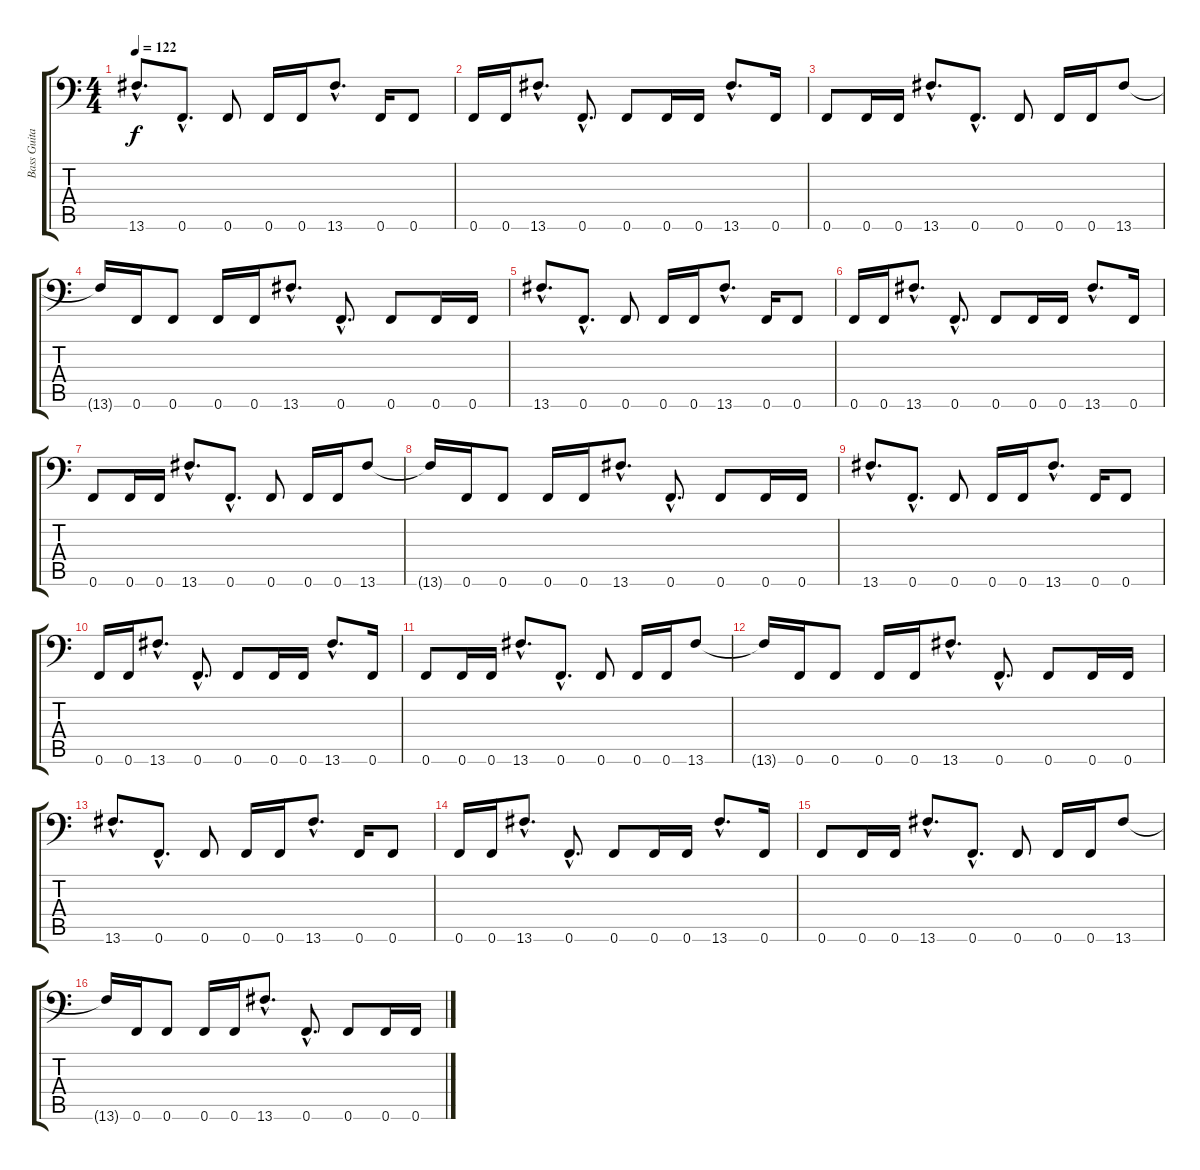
\track ("Bass Guitar" "Bass Guita") {instrument electricbassfinger}
\staff {score tabs}
\tuning (Gb3 Db3 Ab2 Eb2 Bb1 F1) {hide}
\ts (4 4)
\tempo 122
\clef f4
\ks c
13.6{hac}.8{d dy f instrument electricbassfinger} 0.6{hac}.8{d} 0.6.8 0.6.16 0.6.16 13.6{hac}.8{d} 0.6.16 0.6.8 |
0.6.16 0.6.16 13.6{hac}.8{d} 0.6{hac}.8{d} 0.6.8 0.6.16 0.6.16 13.6{hac}.8{d} 0.6.16 |
0.6.8 0.6.16 0.6.16 13.6{hac}.8{d} 0.6{hac}.8{d} 0.6.8 0.6.16 0.6.16 13.6.8 |
13.6{t}.16 0.6.16 0.6.8 0.6.16 0.6.16 13.6{hac}.8{d} 0.6{hac}.8{d} 0.6.8 0.6.16 0.6.16 |
13.6{hac}.8{d} 0.6{hac}.8{d} 0.6.8 0.6.16 0.6.16 13.6{hac}.8{d} 0.6.16 0.6.8 |
0.6.16 0.6.16 13.6{hac}.8{d} 0.6{hac}.8{d} 0.6.8 0.6.16 0.6.16 13.6{hac}.8{d} 0.6.16 |
0.6.8 0.6.16 0.6.16 13.6{hac}.8{d} 0.6{hac}.8{d} 0.6.8 0.6.16 0.6.16 13.6.8 |
13.6{t}.16 0.6.16 0.6.8 0.6.16 0.6.16 13.6{hac}.8{d} 0.6{hac}.8{d} 0.6.8 0.6.16 0.6.16 |
13.6{hac}.8{d} 0.6{hac}.8{d} 0.6.8 0.6.16 0.6.16 13.6{hac}.8{d} 0.6.16 0.6.8 |
0.6.16 0.6.16 13.6{hac}.8{d} 0.6{hac}.8{d} 0.6.8 0.6.16 0.6.16 13.6{hac}.8{d} 0.6.16 |
0.6.8 0.6.16 0.6.16 13.6{hac}.8{d} 0.6{hac}.8{d} 0.6.8 0.6.16 0.6.16 13.6.8 |
13.6{t}.16 0.6.16 0.6.8 0.6.16 0.6.16 13.6{hac}.8{d} 0.6{hac}.8{d} 0.6.8 0.6.16 0.6.16 |
13.6{hac}.8{d} 0.6{hac}.8{d} 0.6.8 0.6.16 0.6.16 13.6{hac}.8{d} 0.6.16 0.6.8 |
0.6.16 0.6.16 13.6{hac}.8{d} 0.6{hac}.8{d} 0.6.8 0.6.16 0.6.16 13.6{hac}.8{d} 0.6.16 |
0.6.8 0.6.16 0.6.16 13.6{hac}.8{d} 0.6{hac}.8{d} 0.6.8 0.6.16 0.6.16 13.6.8 |
13.6{t}.16 0.6.16 0.6.8 0.6.16 0.6.16 13.6{hac}.8{d} 0.6{hac}.8{d} 0.6.8 0.6.16 0.6.16
